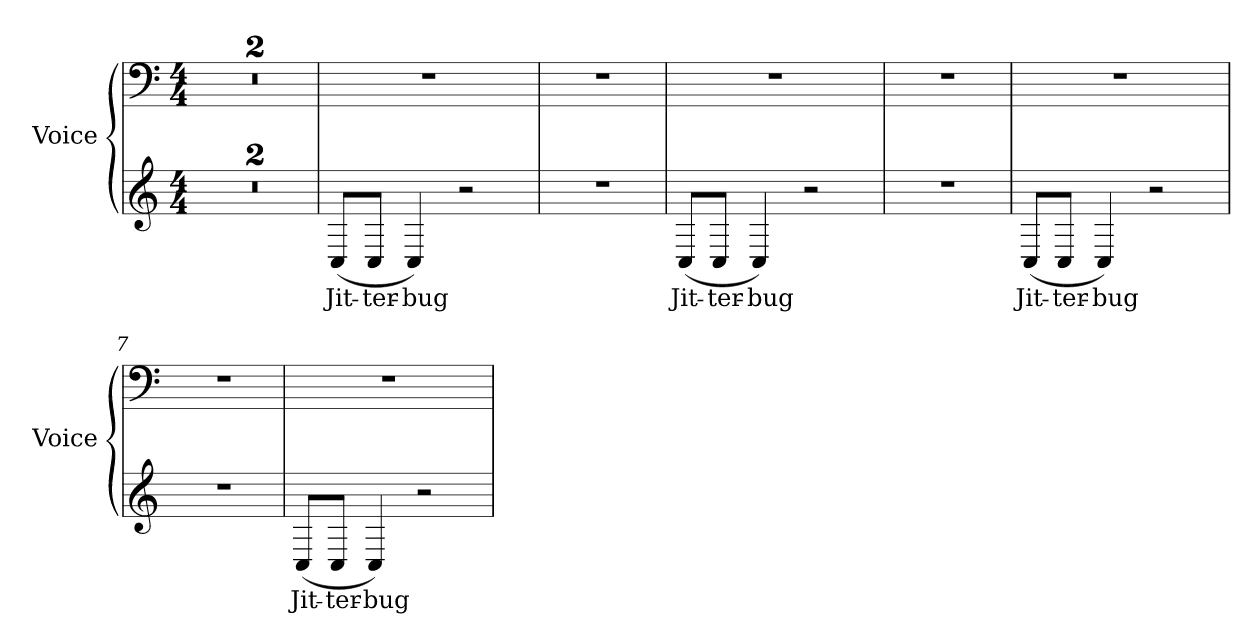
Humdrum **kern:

**kern	**text	**kern
*part2	*part2	*part1
*staff2	*staff2	*staff1
*I"Voice	*	*I"Voice
*I'Voice	*	*I'Voice
!!LO:PB:g=z
*clefG2	*	*clefF4
*k[]	*	*k[]
*C:	*	*C:
*M4/4	*	*M4/4
=	=	=
1r;<	.	1r;<
=1	=1	=1
1r	.	1r
=2	=2	=2
!	!LO:LY:b:color=#000000	!
(8Ci/L	Jit-	1r
!	!LO:LY:b:color=#000000	!
8Ci/J	-ter-	.
!	!LO:LY:b:color=#000000	!
4Ci/)	-bug	.
2r	.	.
=3	=3	=3
1r	.	1r
=4	=4	=4
!	!LO:LY:b:color=#000000	!
(8Ci/L	Jit-	1r
!	!LO:LY:b:color=#000000	!
8Ci/J	-ter-	.
!	!LO:LY:b:color=#000000	!
4Ci/)	-bug	.
2r	.	.
=5	=5	=5
1r	.	1r
=6	=6	=6
!	!LO:LY:b:color=#000000	!
(8Ci/L	Jit-	1r
!	!LO:LY:b:color=#000000	!
8Ci/J	-ter-	.
!	!LO:LY:b:color=#000000	!
4Ci/)	-bug	.
2r	.	.
=7	=7	=7
1r	.	1r
!!LO:LB:g=z
=8	=8	=8
!	!LO:LY:b:color=#000000	!
(8Ci/L	Jit-	1r
!	!LO:LY:b:color=#000000	!
8Ci/J	-ter-	.
!	!LO:LY:b:color=#000000	!
4Ci/)	-bug	.
2r	.	.
=	=	=
*-	*-	*-
